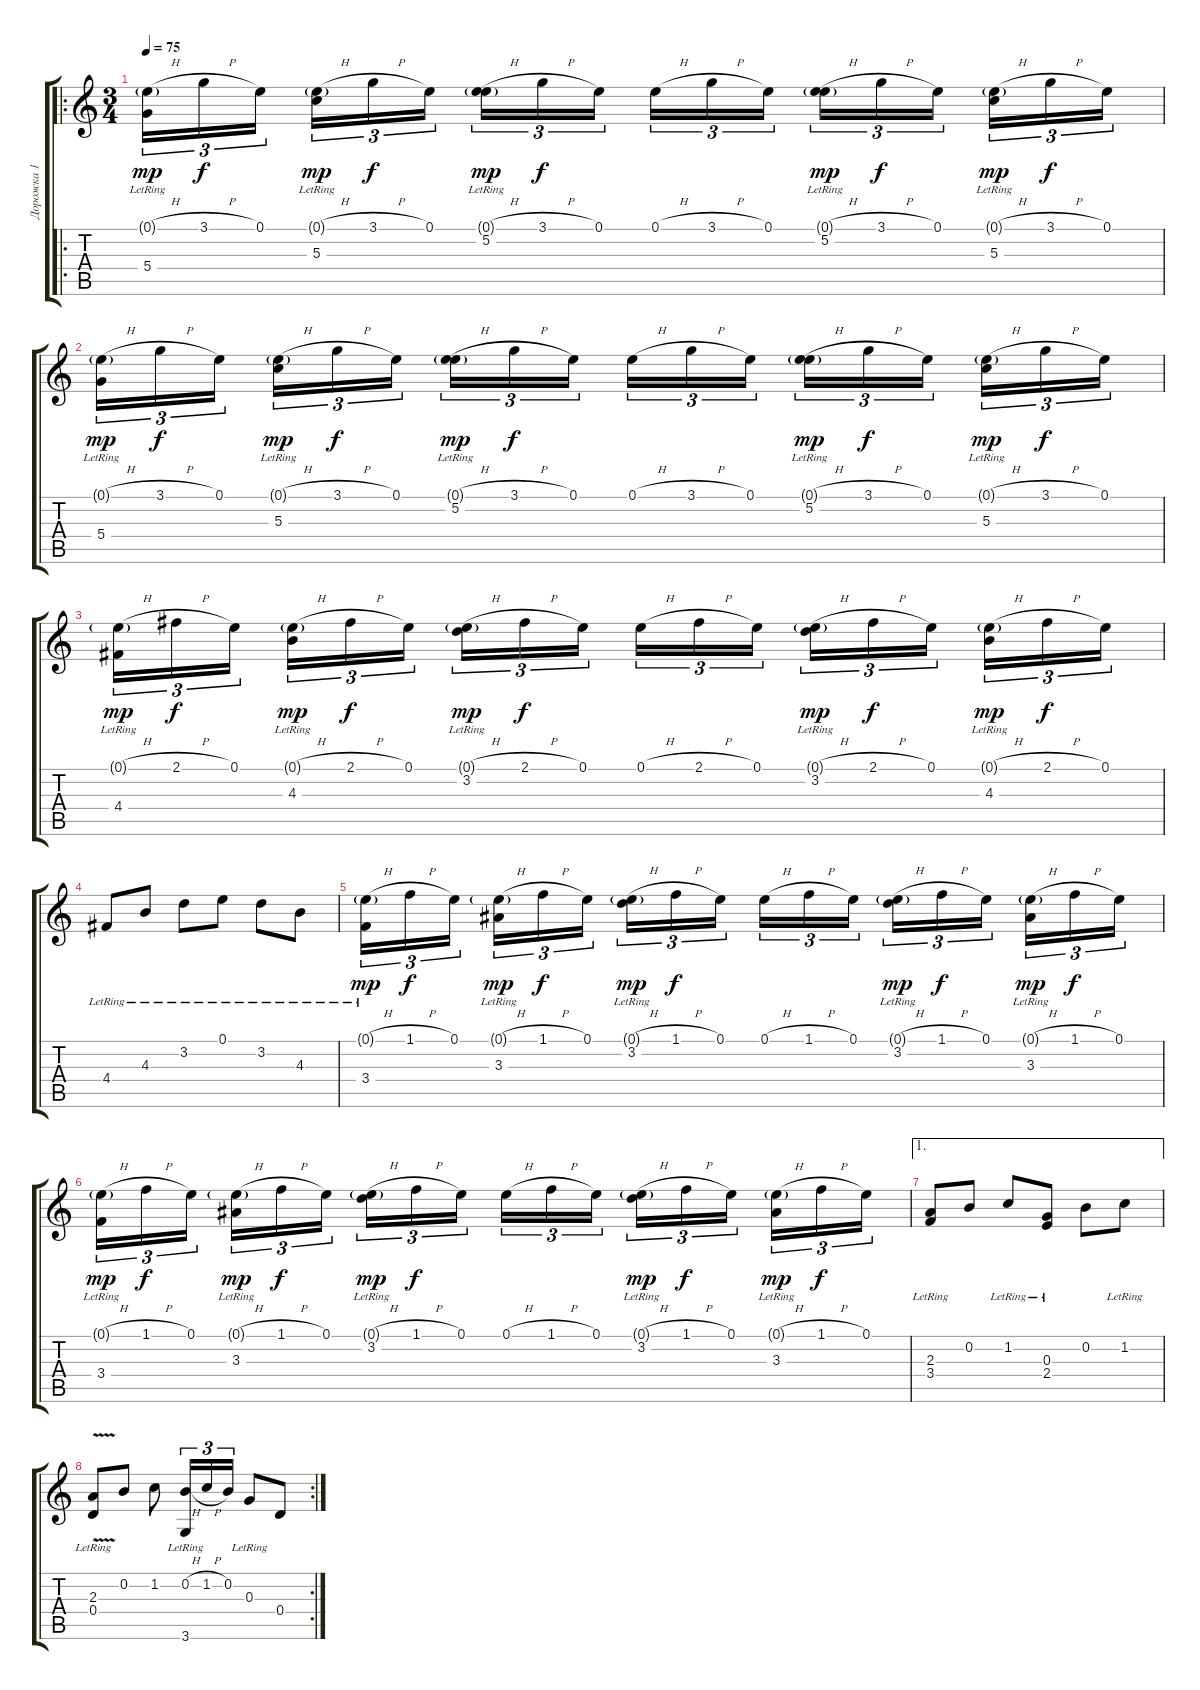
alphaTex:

\track ("Дорожка 1" "Дорожка 1") {instrument acousticguitarnylon}
\staff {score tabs}
\tuning (E4 B3 G3 D3 A2 E2) {hide}
\ro
\ts (3 4)
\tempo 75
\clef g2
\ks c
(0.1{h g} 5.4{lr}).16{tu (3 2) dy mp instrument acousticguitarnylon} 3.1{h}.16{tu (3 2) dy f} 0.1.16{tu (3 2)} (0.1{h g} 5.3{lr}).16{tu (3 2) dy mp} 3.1{h}.16{tu (3 2) dy f} 0.1.16{tu (3 2)} (0.1{h g} 5.2{lr}).16{tu (3 2) dy mp} 3.1{h}.16{tu (3 2) dy f} 0.1.16{tu (3 2)} 0.1{h}.16{tu (3 2)} 3.1{h}.16{tu (3 2)} 0.1.16{tu (3 2)} (0.1{h g} 5.2{lr}).16{tu (3 2) dy mp} 3.1{h}.16{tu (3 2) dy f} 0.1.16{tu (3 2)} (0.1{h g} 5.3{lr}).16{tu (3 2) dy mp} 3.1{h}.16{tu (3 2) dy f} 0.1.16{tu (3 2)} |
(0.1{h g} 5.4{lr}).16{tu (3 2) dy mp} 3.1{h}.16{tu (3 2) dy f} 0.1.16{tu (3 2)} (0.1{h g} 5.3{lr}).16{tu (3 2) dy mp} 3.1{h}.16{tu (3 2) dy f} 0.1.16{tu (3 2)} (0.1{h g} 5.2{lr}).16{tu (3 2) dy mp} 3.1{h}.16{tu (3 2) dy f} 0.1.16{tu (3 2)} 0.1{h}.16{tu (3 2)} 3.1{h}.16{tu (3 2)} 0.1.16{tu (3 2)} (0.1{h g} 5.2{lr}).16{tu (3 2) dy mp} 3.1{h}.16{tu (3 2) dy f} 0.1.16{tu (3 2)} (0.1{h g} 5.3{lr}).16{tu (3 2) dy mp} 3.1{h}.16{tu (3 2) dy f} 0.1.16{tu (3 2)} |
(0.1{h g} 4.4{lr}).16{tu (3 2) dy mp} 2.1{h}.16{tu (3 2) dy f} 0.1.16{tu (3 2)} (0.1{h g} 4.3{lr}).16{tu (3 2) dy mp} 2.1{h}.16{tu (3 2) dy f} 0.1.16{tu (3 2)} (0.1{h g} 3.2{lr}).16{tu (3 2) dy mp} 2.1{h}.16{tu (3 2) dy f} 0.1.16{tu (3 2)} 0.1{h}.16{tu (3 2)} 2.1{h}.16{tu (3 2)} 0.1.16{tu (3 2)} (0.1{h g} 3.2{lr}).16{tu (3 2) dy mp} 2.1{h}.16{tu (3 2) dy f} 0.1.16{tu (3 2)} (0.1{h g} 4.3{lr}).16{tu (3 2) dy mp} 2.1{h}.16{tu (3 2) dy f} 0.1.16{tu (3 2)} |
4.4{lr}.8 4.3{lr}.8 3.2{lr}.8 0.1{lr}.8 3.2{lr}.8 4.3{lr}.8 |
(0.1{h g} 3.4{lr}).16{tu (3 2) dy mp} 1.1{h}.16{tu (3 2) dy f} 0.1.16{tu (3 2)} (0.1{h g} 3.3{lr}).16{tu (3 2) dy mp} 1.1{h}.16{tu (3 2) dy f} 0.1.16{tu (3 2)} (0.1{h g} 3.2{lr}).16{tu (3 2) dy mp} 1.1{h}.16{tu (3 2) dy f} 0.1.16{tu (3 2)} 0.1{h}.16{tu (3 2)} 1.1{h}.16{tu (3 2)} 0.1.16{tu (3 2)} (0.1{h g} 3.2{lr}).16{tu (3 2) dy mp} 1.1{h}.16{tu (3 2) dy f} 0.1.16{tu (3 2)} (0.1{h g} 3.3{lr}).16{tu (3 2) dy mp} 1.1{h}.16{tu (3 2) dy f} 0.1.16{tu (3 2)} |
(0.1{h g} 3.4{lr}).16{tu (3 2) dy mp} 1.1{h}.16{tu (3 2) dy f} 0.1.16{tu (3 2)} (0.1{h g} 3.3{lr}).16{tu (3 2) dy mp} 1.1{h}.16{tu (3 2) dy f} 0.1.16{tu (3 2)} (0.1{h g} 3.2{lr}).16{tu (3 2) dy mp} 1.1{h}.16{tu (3 2) dy f} 0.1.16{tu (3 2)} 0.1{h}.16{tu (3 2)} 1.1{h}.16{tu (3 2)} 0.1.16{tu (3 2)} (0.1{h g} 3.2{lr}).16{tu (3 2) dy mp} 1.1{h}.16{tu (3 2) dy f} 0.1.16{tu (3 2)} (0.1{h g} 3.3{lr}).16{tu (3 2) dy mp} 1.1{h}.16{tu (3 2) dy f} 0.1.16{tu (3 2)} |
\ae 1
(2.3{lr} 3.4{lr}).8 0.2.8 1.2{lr}.8 (0.3{lr} 2.4{lr}).8 0.2.8 1.2{lr}.8 |
\rc 2
(2.3{v lr} 0.4{v lr}).8 0.2.8 1.2.8 (0.2{h} 3.6{lr}).16{tu (3 2)} 1.2{h}.16{tu (3 2)} 0.2.16{tu (3 2)} 0.3{lr}.8 0.4.8
